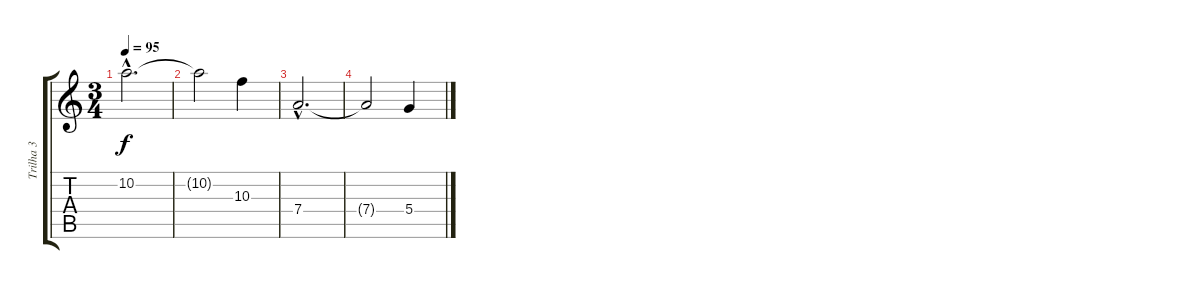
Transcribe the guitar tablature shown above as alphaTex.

\track ("Trilha 3" "Trilha 3") {instrument distortionguitar}
\staff {score tabs}
\tuning (E4 B3 G3 D3 A2 E2) {hide}
\ts (3 4)
\tempo 95
\clef g2
\ks c
10.2{hac}.2{d dy f} |
10.2{t}.2 10.3.4 |
7.4{hac}.2{d} |
7.4{t}.2 5.4.4
